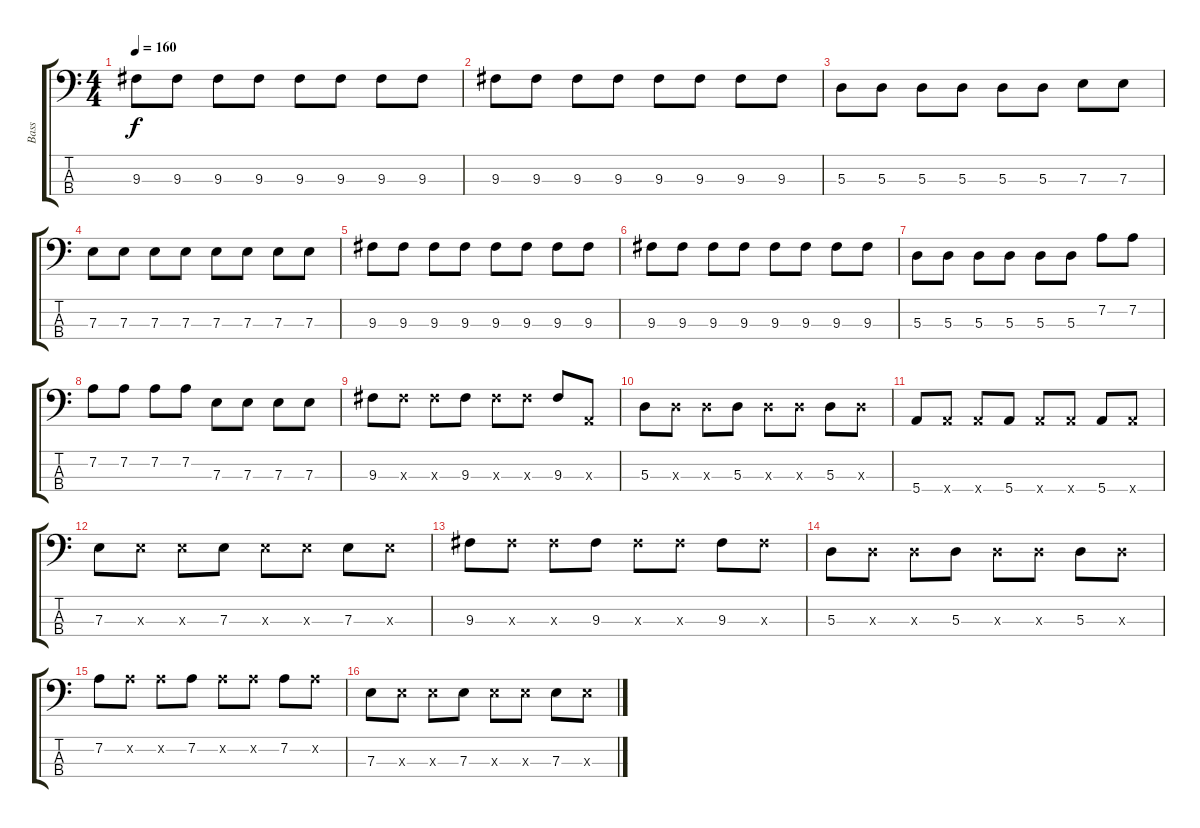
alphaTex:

\track ("Bass" "Bass") {instrument electricbassfinger}
\staff {score tabs}
\tuning (G2 D2 A1 E1) {hide}
\ts (4 4)
\tempo 160
\clef f4
\ks c
9.3.8{dy f} 9.3.8 9.3.8 9.3.8 9.3.8 9.3.8 9.3.8 9.3.8 |
9.3.8 9.3.8 9.3.8 9.3.8 9.3.8 9.3.8 9.3.8 9.3.8 |
5.3.8 5.3.8 5.3.8 5.3.8 5.3.8 5.3.8 7.3.8 7.3.8 |
7.3.8 7.3.8 7.3.8 7.3.8 7.3.8 7.3.8 7.3.8 7.3.8 |
9.3.8 9.3.8 9.3.8 9.3.8 9.3.8 9.3.8 9.3.8 9.3.8 |
9.3.8 9.3.8 9.3.8 9.3.8 9.3.8 9.3.8 9.3.8 9.3.8 |
5.3.8 5.3.8 5.3.8 5.3.8 5.3.8 5.3.8 7.2.8 7.2.8 |
7.2.8 7.2.8 7.2.8 7.2.8 7.3.8 7.3.8 7.3.8 7.3.8 |
9.3.8 9.3{x}.8 9.3{x}.8 9.3.8 9.3{x}.8 9.3{x}.8 9.3.8 0.3{x}.8 |
5.3.8 5.3{x}.8 5.3{x}.8 5.3.8 5.3{x}.8 5.3{x}.8 5.3.8 5.3{x}.8 |
5.4.8 5.4{x}.8 5.4{x}.8 5.4.8 5.4{x}.8 5.4{x}.8 5.4.8 5.4{x}.8 |
7.3.8 7.3{x}.8 7.3{x}.8 7.3.8 7.3{x}.8 7.3{x}.8 7.3.8 7.3{x}.8 |
9.3.8 9.3{x}.8 9.3{x}.8 9.3.8 9.3{x}.8 9.3{x}.8 9.3.8 9.3{x}.8 |
5.3.8 5.3{x}.8 5.3{x}.8 5.3.8 5.3{x}.8 5.3{x}.8 5.3.8 5.3{x}.8 |
7.2.8 7.2{x}.8 7.2{x}.8 7.2.8 7.2{x}.8 7.2{x}.8 7.2.8 7.2{x}.8 |
7.3.8 7.3{x}.8 7.3{x}.8 7.3.8 7.3{x}.8 7.3{x}.8 7.3.8 7.3{x}.8
